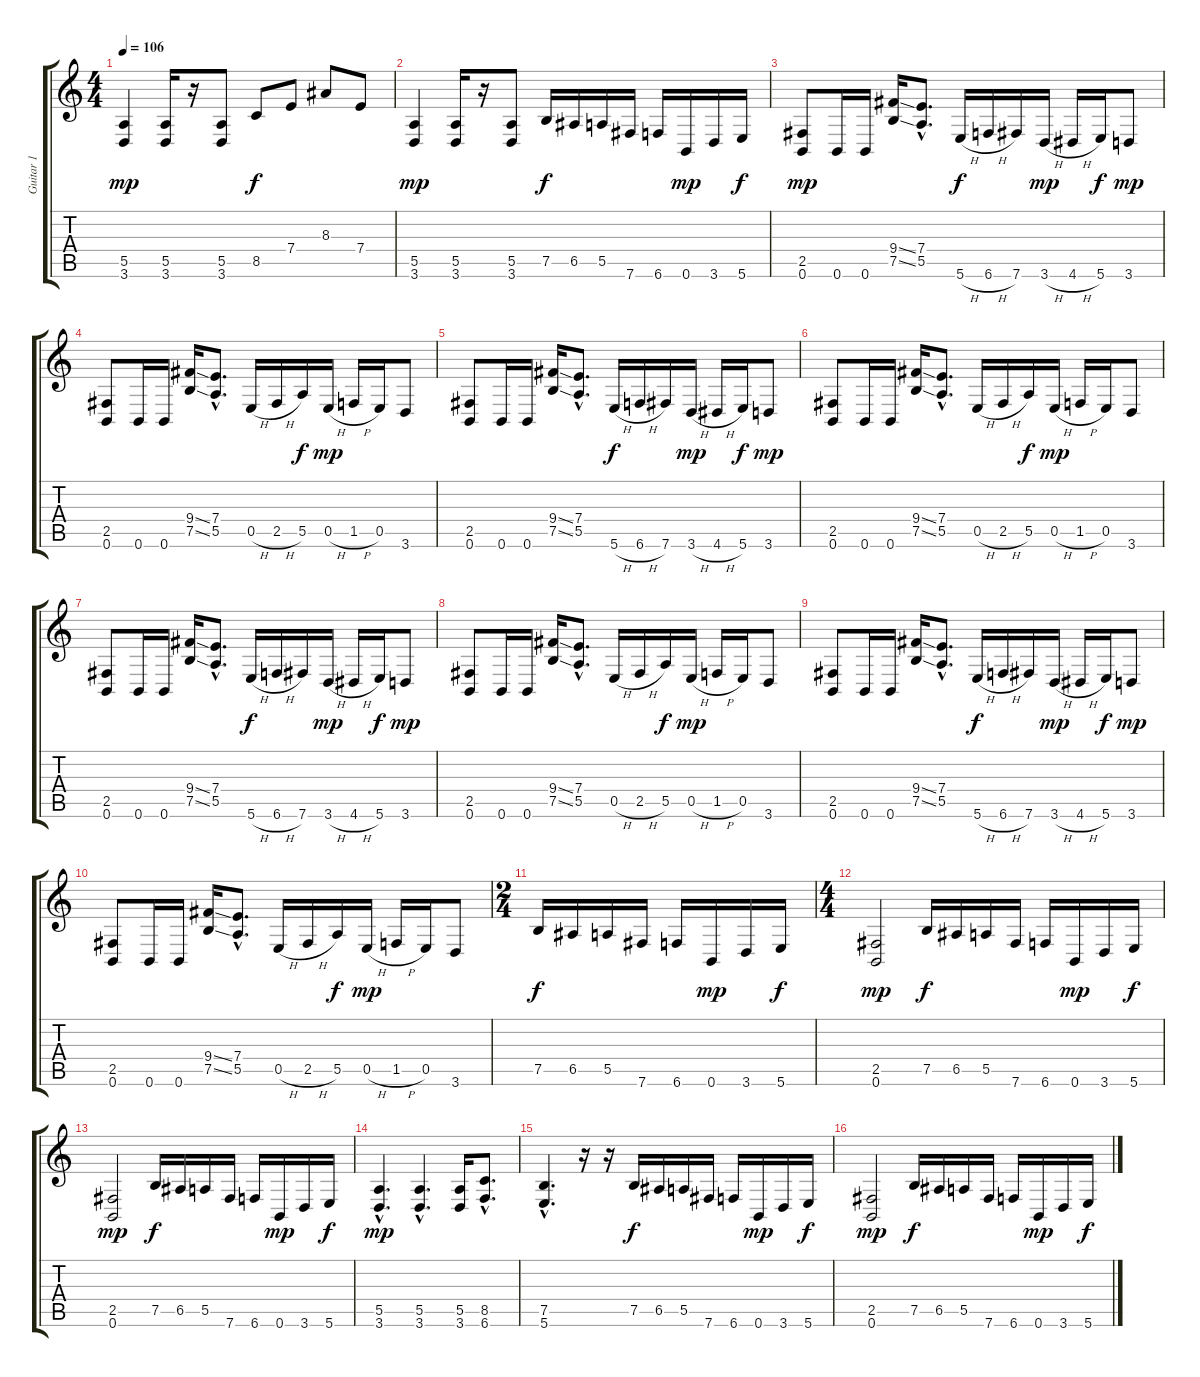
\track ("Guitar 1            " "Guitar 1  ") {instrument distortionguitar}
\staff {score tabs}
\tuning (B3 Gb3 D3 A2 E2 B1) {hide}
\ts (4 4)
\tempo 106
\clef g2
\ks c
(5.5 3.6).4{dy mp} (5.5 3.6).16 r.16 (5.5 3.6).8 8.5.8{dy f} 7.4.8 8.3.8 7.4.8 |
(5.5 3.6).4{dy mp} (5.5 3.6).16 r.16 (5.5 3.6).8 7.5.16{dy f} 6.5.16 5.5.16 7.6.16 6.6.16 0.6.16{dy mp} 3.6.16 5.6.16{dy f} |
(2.5 0.6).8{dy mp} 0.6.16 0.6.16 (9.4{ss} 7.5{ss}).16 (7.4{hac} 5.5{hac}).8{d} 5.6{h}.16{dy f} 6.6{h}.16 7.6.16 3.6{h}.16{dy mp} 4.6{h}.16 5.6.16{dy f} 3.6.8{dy mp} |
(2.5 0.6).8 0.6.16 0.6.16 (9.4{ss} 7.5{ss}).16 (7.4{hac} 5.5{hac}).8{d} 0.5{h}.16 2.5{h}.16 5.5.16{dy f} 0.5{h}.16{dy mp} 1.5{h}.16 0.5.16 3.6.8 |
(2.5 0.6).8 0.6.16 0.6.16 (9.4{ss} 7.5{ss}).16 (7.4{hac} 5.5{hac}).8{d} 5.6{h}.16{dy f} 6.6{h}.16 7.6.16 3.6{h}.16{dy mp} 4.6{h}.16 5.6.16{dy f} 3.6.8{dy mp} |
(2.5 0.6).8 0.6.16 0.6.16 (9.4{ss} 7.5{ss}).16 (7.4{hac} 5.5{hac}).8{d} 0.5{h}.16 2.5{h}.16 5.5.16{dy f} 0.5{h}.16{dy mp} 1.5{h}.16 0.5.16 3.6.8 |
(2.5 0.6).8 0.6.16 0.6.16 (9.4{ss} 7.5{ss}).16 (7.4{hac} 5.5{hac}).8{d} 5.6{h}.16{dy f} 6.6{h}.16 7.6.16 3.6{h}.16{dy mp} 4.6{h}.16 5.6.16{dy f} 3.6.8{dy mp} |
(2.5 0.6).8 0.6.16 0.6.16 (9.4{ss} 7.5{ss}).16 (7.4{hac} 5.5{hac}).8{d} 0.5{h}.16 2.5{h}.16 5.5.16{dy f} 0.5{h}.16{dy mp} 1.5{h}.16 0.5.16 3.6.8 |
(2.5 0.6).8 0.6.16 0.6.16 (9.4{ss} 7.5{ss}).16 (7.4{hac} 5.5{hac}).8{d} 5.6{h}.16{dy f} 6.6{h}.16 7.6.16 3.6{h}.16{dy mp} 4.6{h}.16 5.6.16{dy f} 3.6.8{dy mp} |
(2.5 0.6).8 0.6.16 0.6.16 (9.4{ss} 7.5{ss}).16 (7.4{hac} 5.5{hac}).8{d} 0.5{h}.16 2.5{h}.16 5.5.16{dy f} 0.5{h}.16{dy mp} 1.5{h}.16 0.5.16 3.6.8 |
\ts (2 4)
7.5.16{dy f} 6.5.16 5.5.16 7.6.16 6.6.16 0.6.16{dy mp} 3.6.16 5.6.16{dy f} |
\ts (4 4)
(2.5 0.6).2{dy mp} 7.5.16{dy f} 6.5.16 5.5.16 7.6.16 6.6.16 0.6.16{dy mp} 3.6.16 5.6.16{dy f} |
(2.5 0.6).2{dy mp} 7.5.16{dy f} 6.5.16 5.5.16 7.6.16 6.6.16 0.6.16{dy mp} 3.6.16 5.6.16{dy f} |
(5.5{hac} 3.6{hac}).4{d dy mp} (5.5{hac} 3.6{hac}).4{d} (5.5 3.6).16 (8.5{hac} 6.6{hac}).8{d} |
(7.5{hac} 5.6{hac}).4{d} r.16 r.16 7.5.16{dy f} 6.5.16 5.5.16 7.6.16 6.6.16 0.6.16{dy mp} 3.6.16 5.6.16{dy f} |
(2.5 0.6).2{dy mp} 7.5.16{dy f} 6.5.16 5.5.16 7.6.16 6.6.16 0.6.16{dy mp} 3.6.16 5.6.16{dy f}
